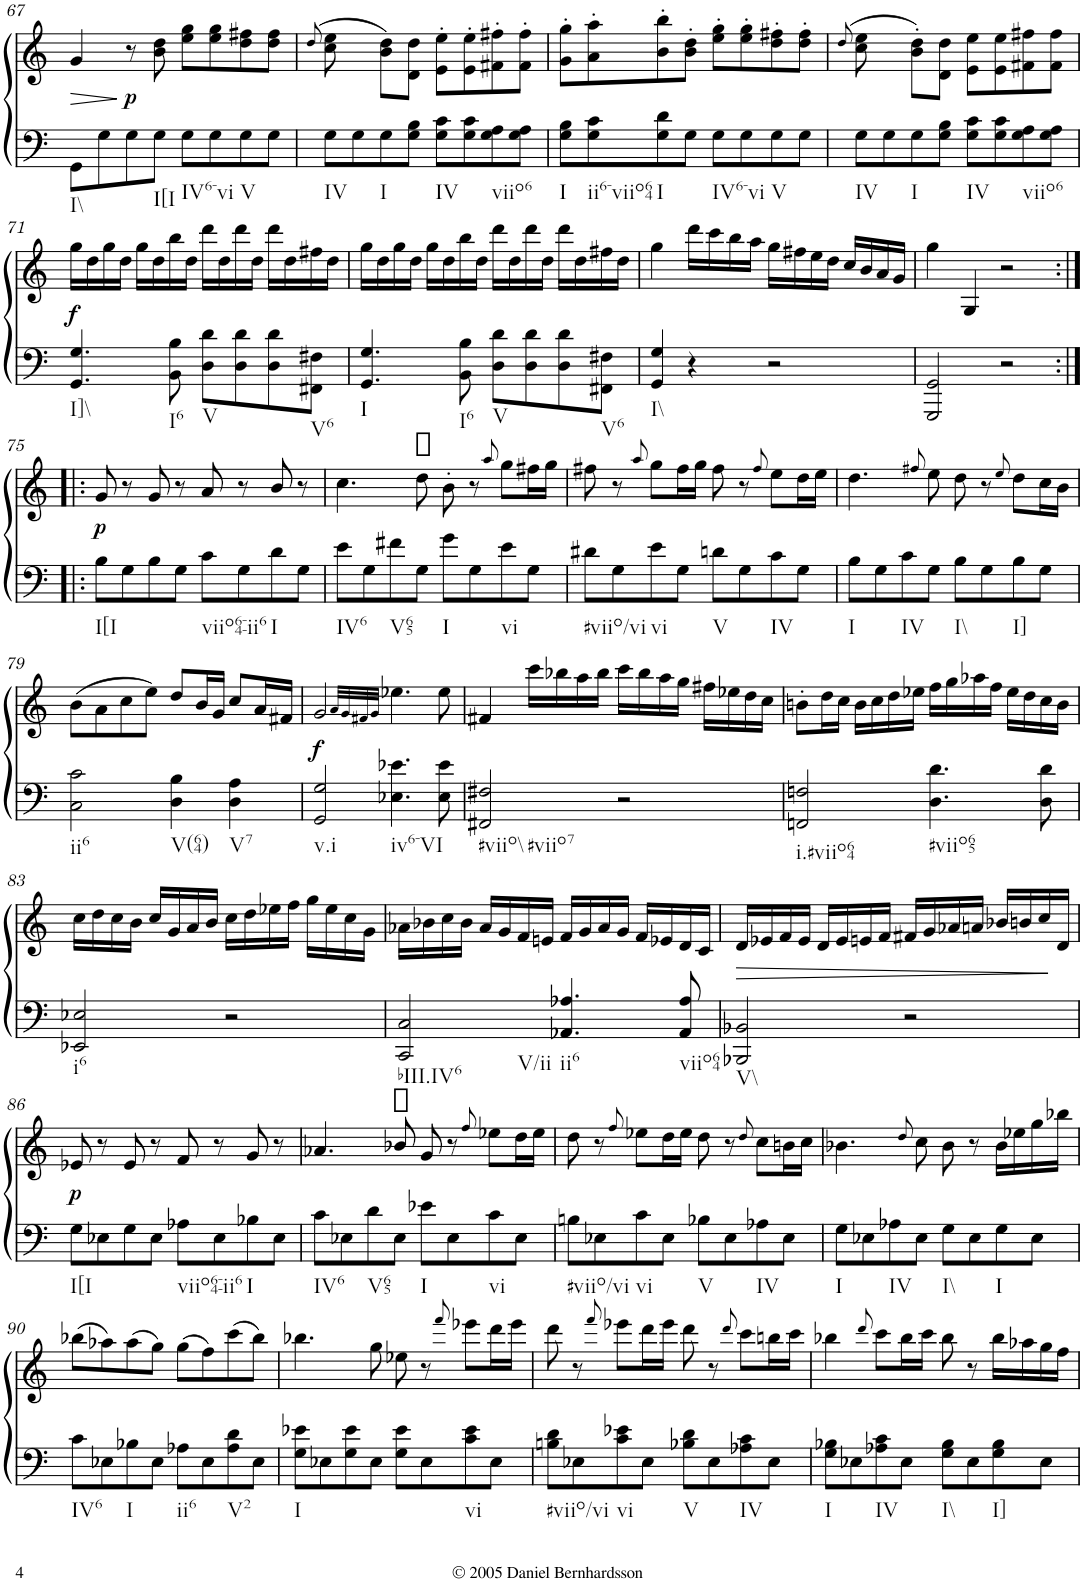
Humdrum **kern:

**kern	**kern	**dynam
*part1	*part1	*part1
*staff2	*staff1	*staff1/2
*I"Piano	*	*
*I'Pno.	*	*
!!LO:PB:g=z
*clefF4	*clefG2	*
*k[]	*k[]	*
*M4/4	*M4/4	*
*met(c)	*met(c)	*
=67	=67	=67
!LO:TX:b:t=I\\	!	!
!	!	!LO:HP:b
8GG\L	4g/	>
8G\	.	.
!	!	!LO:DY:n=1:b
8G\	8r	] p
!LO:TX:b:t=I[I	!	!
8G\J	8b\ 8dd\	.
!LO:TX:b:t=IV6-vi	!	!
8G\L	8ee\ 8gg\L	.
8G\	8ee\ 8gg\	.
!LO:TX:b:t=V	!	!
8G\	8dd\ 8ff#X\	.
8G\J	8dd\ 8ff#\J	.
=68	=68	=68
.	(8qdd/	.
!LO:TX:b:t=IV	!	!
8G\L	8cc\ 8ee\	.
8G\	8ryy	.
!LO:TX:b:t=I	!	!
8G\	8b\ 8dd\L)	.
8G\ 8B\J	8d\ 8dd\J	.
!LO:TX:b:t=IV	!	!
8G\ 8c\L	8e\' 8ee\'L	.
8G\ 8c\	8e\' 8ee\'	.
!LO:TX:b:t=viio6	!	!
8G\ 8A\	8f#X\' 8ff#X\'	.
8G\ 8A\J	8f#\' 8ff#\'J	.
=69	=69	=69
!LO:TX:b:t=I	!	!
8G\ 8B\L	8g\' 8gg\'L	.
!LO:TX:b:t=ii6-viio64	!	!
8G\ 8c\	8a\' 8aa\'	.
!LO:TX:b:t=I	!	!
8G\ 8d\	8b\' 8bb\'	.
8G\J	8b\' 8dd\'J	.
!LO:TX:b:t=IV6-vi	!	!
8G\L	8ee\' 8gg\'L	.
8G\	8ee\' 8gg\'	.
!LO:TX:b:t=V	!	!
8G\	8dd\' 8ff#X\'	.
8G\J	8dd\' 8ff#\'J	.
=70	=70	=70
.	(8qdd/	.
!LO:TX:b:t=IV	!	!
8G\L	8cc\ 8ee\	.
8G\	8ryy	.
!LO:TX:b:t=I	!	!
8G\	8b\' 8dd\'L)	.
8G\ 8B\J	8d\ 8dd\J	.
!LO:TX:b:t=IV	!	!
8G\ 8c\L	8e\ 8ee\L	.
8G\ 8c\	8e\ 8ee\	.
!LO:TX:b:t=viio6	!	!
8G\ 8A\	8f#X\ 8ff#X\	.
8G\ 8A\J	8f#\ 8ff#\J	.
!!LO:LB:g=z
=71	=71	=71
!LO:TX:b:t=I]\\	!	!
!	!	!LO:DY:b
4.GG/ 4.G/	16gg\LL	f
.	16dd\	.
.	16gg\	.
.	16dd\JJ	.
.	16gg\LL	.
.	16dd\	.
!LO:TX:b:t=I6	!	!
8BB\ 8B\	16bb\	.
.	16dd\JJ	.
!LO:TX:b:t=V	!	!
8D\ 8d\L	16ddd\LL	.
.	16dd\	.
8D\ 8d\	16ddd\	.
.	16dd\JJ	.
8D\ 8d\	16ddd\LL	.
.	16dd\	.
!LO:TX:b:t=V6	!	!
8FF#X\ 8F#X\J	16ff#X\	.
.	16dd\JJ	.
=72	=72	=72
!LO:TX:b:t=I	!	!
4.GG/ 4.G/	16gg\LL	.
.	16dd\	.
.	16gg\	.
.	16dd\JJ	.
.	16gg\LL	.
.	16dd\	.
!LO:TX:b:t=I6	!	!
8BB\ 8B\	16bb\	.
.	16dd\JJ	.
!LO:TX:b:t=V	!	!
8D\ 8d\L	16ddd\LL	.
.	16dd\	.
8D\ 8d\	16ddd\	.
.	16dd\JJ	.
8D\ 8d\	16ddd\LL	.
.	16dd\	.
!LO:TX:b:t=V6	!	!
8FF#X\ 8F#X\J	16ff#X\	.
.	16dd\JJ	.
=73	=73	=73
!LO:TX:b:t=I\\	!	!
4GG/ 4G/	4gg\	.
4r	16ddd\LL	.
.	16ccc\	.
.	16bb\	.
.	16aa\JJ	.
2r	16gg\LL	.
.	16ff#X\	.
.	16ee\	.
.	16dd\JJ	.
.	16cc/LL	.
.	16b/	.
.	16a/	.
.	16g/JJ	.
=74	=74	=74
2GGG/ 2GG/	4gg\	.
.	4G/	.
2r	2r	.
!!LO:LB:g=z
=75:|!|:	=75:|!|:	=75:|!|:
!LO:TX:b:t=I[I	!	!
!	!	!LO:DY:b
8B\L	8g/	p
8G\	8r	.
8B\	8g/	.
8G\J	8r	.
!LO:TX:b:t=viio64-ii6	!	!
8c\L	8a/	.
8G\	8r	.
!LO:TX:b:t=I	!	!
8d\	8b/	.
8G\J	8r	.
=76	=76	=76
!LO:TX:b:t=IV6	!	!
8e\L	4.cc\	.
8G\	.	.
!LO:TX:b:t=V65	!	!
8f#X\	.	.
8G\J	8dd\	.
!LO:TX:b:t=I	!	!
8g\L	8b'\	.
8G\	8r	.
.	8qaa/	.
!LO:TX:b:t=vi	!	!
8e\	8gg\L	.
8G\J	16ff#X\L	.
.	16gg\JJ	.
=77	=77	=77
!LO:TX:b:t=#viio/vi	!	!
8d#X\L	8ff#X\	.
8G\	8r	.
.	8qaa/	.
!LO:TX:b:t=vi	!	!
8e\	8gg\L	.
8G\J	16ff#\L	.
.	16gg\JJ	.
!LO:TX:b:t=V	!	!
8dn\L	8ff#\	.
8G\	8r	.
.	8qff#/	.
!LO:TX:b:t=IV	!	!
8c\	8ee\L	.
8G\J	16dd\L	.
.	16ee\JJ	.
=78	=78	=78
!LO:TX:b:t=I	!	!
8B\L	4.dd\	.
8G\	.	.
!LO:TX:b:t=IV	!	!
8c\	.	.
.	8qff#X/	.
8G\J	8ee\	.
!LO:TX:b:t=I\\	!	!
8B\L	8dd\	.
8G\	8r	.
.	8qee/	.
!LO:TX:b:t=I]	!	!
8B\	8dd\L	.
8G\J	16cc\L	.
.	16b\JJ	.
!!LO:LB:g=z
=79	=79	=79
!LO:TX:b:t=ii6	!	!
2C\ 2c\	(8b\L	.
.	8a\	.
.	8cc\	.
.	8ee\J)	.
!LO:TX:b:t=V(64)	!	!
4D\ 4B\	8dd/L	.
.	16b/L	.
.	16g/JJ	.
!LO:TX:b:t=V7	!	!
4D\ 4A\	8cc/L	.
.	16a/L	.
.	16f#X/JJ	.
=80	=80	=80
!LO:TX:b:t=v.i	!	!
!	!	!LO:DY:b
2GG/ 2G/	2g/	f
.	32qa/LLL	.
.	32qg/	.
.	32qf#X/	.
.	32qg/JJJ	.
!LO:TX:b:t=iv6-VI	!	!
4.E-X\ 4.e-X\	4.ee-X\	.
8E-\ 8e-\	8ee-\	.
=81	=81	=81
!LO:TX:b:t=#viio\\	!	!
!LO:TX:b:t=#viio7	!	!
2FF#X/ 2F#X/	4f#X/	.
.	16ccc\LL	.
.	16bb-X\	.
.	16aa\	.
.	16bb-\JJ	.
2r	16ccc\LL	.
.	16bb-\	.
.	16aa\	.
.	16gg\JJ	.
.	16ff#X\LL	.
.	16ee-X\	.
.	16dd\	.
.	16cc\JJ	.
=82	=82	=82
!LO:TX:b:t=i.#viio64	!	!
2FFn/ 2Fn/	8bn'\L	.
.	16dd\L	.
.	16cc\JJ	.
.	16b\LL	.
.	16cc\	.
.	16dd\	.
.	16ee-X\JJ	.
!LO:TX:b:t=#viio65	!	!
4.D\ 4.d\	16ff\LL	.
.	16gg\	.
.	16aa-X\	.
.	16ff\JJ	.
.	16ee-\LL	.
.	16dd\	.
8D\ 8d\	16cc\	.
.	16b\JJ	.
!!LO:LB:g=z
=83	=83	=83
!LO:TX:b:t=i6	!	!
2EE-X/ 2E-X/	16cc\LL	.
.	16dd\	.
.	16cc\	.
.	16b\JJ	.
.	16cc/LL	.
.	16g/	.
.	16a/	.
.	16b/JJ	.
2r	16cc\LL	.
.	16dd\	.
.	16ee-X\	.
.	16ff\JJ	.
.	16gg\LL	.
.	16ee-\	.
.	16cc\	.
.	16g\JJ	.
=84	=84	=84
!LO:TX:b:t=bIII.IV6	!	!
!LO:TX:b:t=V/ii	!	!
2CC/ 2C/	16a-X\LL	.
.	16b-X\	.
.	16cc\	.
.	16b-\JJ	.
.	16a-/LL	.
.	16g/	.
.	16f/	.
.	16en/JJ	.
!LO:TX:b:t=ii6	!	!
4.AA-X/ 4.A-X/	16f/LL	.
.	16g/	.
.	16a-/	.
.	16g/JJ	.
.	16f/LL	.
.	16e-X/	.
!LO:TX:b:t=viio64	!	!
8AA-/ 8A-/	16d/	.
.	16c/JJ	.
=85	=85	=85
!LO:TX:b:t=V\\	!	!
!	!	!LO:HP:b
2BBB-X/ 2BB-X/	16d/LL	>
.	16e-X/	.
.	16f/	.
.	16e-/JJ	.
.	16d/LL	.
.	16e-/	.
.	16en/	.
.	16f/JJ	.
2r	16f#X/LL	.
.	16g/	.
.	16a-X/	.
.	16an/JJ	.
.	16b-X/LL	.
.	16bn/	.
.	16cc/	.
.	16d/JJ	]
!!LO:LB:g=z
=86	=86	=86
!LO:TX:b:t=I[I	!	!
!	!	!LO:DY:b
8G\L	8e-X/	p
8E-X\	8r	.
8G\	8e-/	.
8E-\J	8r	.
!LO:TX:b:t=viio64-ii6	!	!
8A-X\L	8f/	.
8E-\	8r	.
!LO:TX:b:t=I	!	!
8B-X\	8g/	.
8E-\J	8r	.
=87	=87	=87
!LO:TX:b:t=IV6	!	!
8c\L	4.a-X/	.
8E-X\	.	.
!LO:TX:b:t=V65	!	!
8d\	.	.
8E-\J	8b-X/	.
!LO:TX:b:t=I	!	!
8e-X\L	8g/	.
8E-\	8r	.
.	8qff/	.
!LO:TX:b:t=vi	!	!
8c\	8ee-X\L	.
8E-\J	16dd\L	.
.	16ee-\JJ	.
=88	=88	=88
!LO:TX:b:t=#viio/vi	!	!
8Bn\L	8dd\	.
8E-X\	8r	.
.	8qff/	.
!LO:TX:b:t=vi	!	!
8c\	8ee-X\L	.
8E-\J	16dd\L	.
.	16ee-\JJ	.
!LO:TX:b:t=V	!	!
8B-X\L	8dd\	.
8E-\	8r	.
.	8qdd/	.
!LO:TX:b:t=IV	!	!
8A-X\	8cc\L	.
8E-\J	16bn\L	.
.	16cc\JJ	.
=89	=89	=89
!LO:TX:b:t=I	!	!
8G\L	4.b-X\	.
8E-X\	.	.
!LO:TX:b:t=IV	!	!
8A-X\	.	.
.	8qdd/	.
8E-\J	8cc\	.
!LO:TX:b:t=I\\	!	!
8G\L	8b-\	.
8E-\	8r	.
!LO:TX:b:t=I	!	!
8G\	16b-\LL	.
.	16ee-X\	.
8E-\J	16gg\	.
.	16bb-X\JJ	.
!!LO:LB:g=z
=90	=90	=90
!LO:TX:b:t=IV6	!	!
8c\L	(8bb-X\L	.
8E-X\	8aa-X\)	.
!LO:TX:b:t=I	!	!
8B-X\	(8aa-\	.
8E-\J	8gg\J)	.
!LO:TX:b:t=ii6	!	!
8A-X\L	(8gg\L	.
8E-\	8ff\)	.
!LO:TX:b:t=V2	!	!
8A-\ 8d\	(8ccc\	.
8E-\J	8bb-\J)	.
=91	=91	=91
!LO:TX:b:t=I	!	!
8G\ 8e-X\L	4.bb-X\	.
8E-X\	.	.
8G\ 8e-\	.	.
8E-\J	8gg\	.
8G\ 8e-\L	8ee-X\	.
8E-\	8r	.
.	8qfff/	.
!LO:TX:b:t=vi	!	!
8c\ 8e-\	8eee-X\L	.
8E-\J	16ddd\L	.
.	16eee-\JJ	.
=92	=92	=92
!LO:TX:b:t=#viio/vi	!	!
8Bn\ 8d\L	8ddd\	.
8E-X\	8r	.
.	8qfff/	.
!LO:TX:b:t=vi	!	!
8c\ 8e-X\	8eee-X\L	.
8E-\J	16ddd\L	.
.	16eee-\JJ	.
!LO:TX:b:t=V	!	!
8B-X\ 8d\L	8ddd\	.
8E-\	8r	.
.	8qddd/	.
!LO:TX:b:t=IV	!	!
8A-X\ 8c\	8ccc\L	.
8E-\J	16bbn\L	.
.	16ccc\JJ	.
=93	=93	=93
!LO:TX:b:t=I	!	!
8G\ 8B-X\L	4bb-X\	.
8E-X\	.	.
.	8qddd/	.
!LO:TX:b:t=IV	!	!
8A-X\ 8c\	8ccc\L	.
8E-\J	16bb-\L	.
.	16ccc\JJ	.
!LO:TX:b:t=I\\	!	!
8G\ 8B-\L	8bb-\	.
8E-\	8r	.
!LO:TX:b:t=I]	!	!
8G\ 8B-\	16bb-\LL	.
.	16aa-X\	.
8E-\J	16gg\	.
.	16ff\JJ	.
=	=	=
*-	*-	*-
